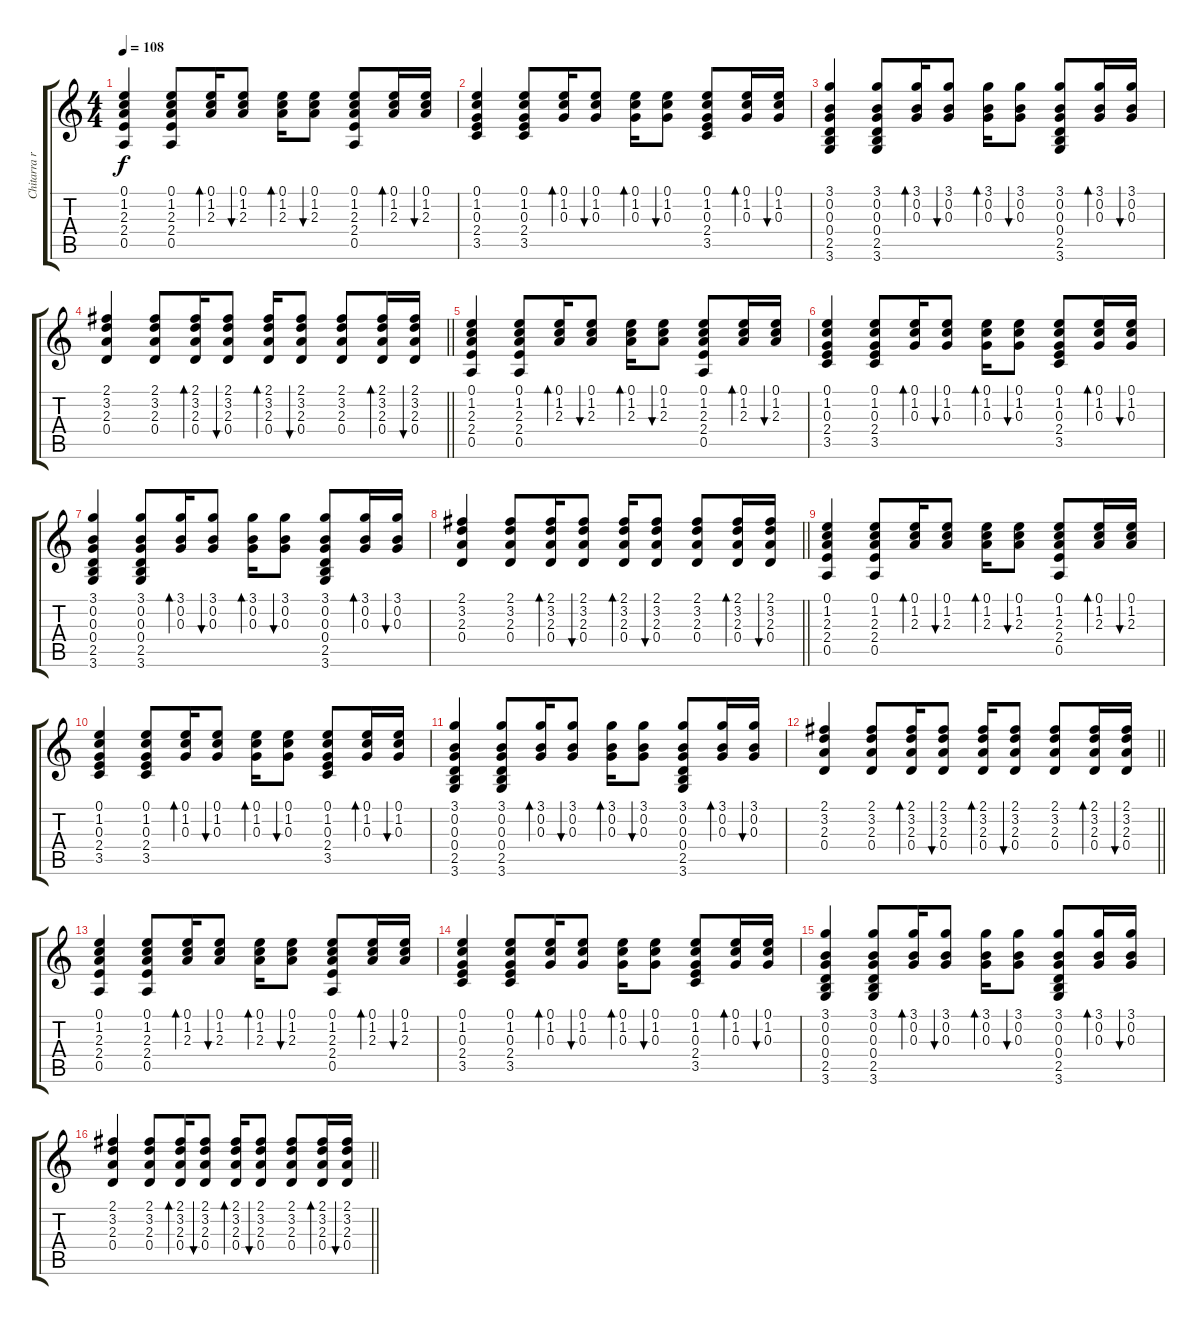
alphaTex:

\track ("Chitarra ritmica" "Chitarra r") {instrument acousticguitarsteel}
\staff {score tabs}
\tuning (E4 B3 G3 D3 A2 E2) {hide}
\ts (4 4)
\tempo 108
\clef g2
\ks c
(0.1 1.2 2.3 2.4 0.5).4{dy f} (0.1 1.2 2.3 2.4 0.5).8 (0.1 1.2 2.3).16{bd 60} (0.1 1.2 2.3).8{bu 60} (0.1 1.2 2.3).16{bd 60} (0.1 1.2 2.3).8{bu 60} (0.1 1.2 2.3 2.4 0.5).8 (0.1 1.2 2.3).16{bd 60} (0.1 1.2 2.3).16{bu 60} |
(0.1 1.2 0.3 2.4 3.5).4 (0.1 1.2 0.3 2.4 3.5).8 (0.1 1.2 0.3).16{bd 60} (0.1 1.2 0.3).8{bu 60} (0.1 1.2 0.3).16{bd 60} (0.1 1.2 0.3).8{bu 60} (0.1 1.2 0.3 2.4 3.5).8 (0.1 1.2 0.3).16{bd 60} (0.1 1.2 0.3).16{bu 60} |
(3.1 0.2 0.3 0.4 2.5 3.6).4 (3.1 0.2 0.3 0.4 2.5 3.6).8 (3.1 0.2 0.3).16{bd 60} (3.1 0.2 0.3).8{bu 60} (3.1 0.2 0.3).16{bd 60} (3.1 0.2 0.3).8{bu 60} (3.1 0.2 0.3 0.4 2.5 3.6).8 (3.1 0.2 0.3).16{bd 60} (3.1 0.2 0.3).16{bu 60} |
\barLineRight lightlight
(2.1 3.2 2.3 0.4).4 (2.1 3.2 2.3 0.4).8 (2.1 3.2 2.3 0.4).16{bd 60} (2.1 3.2 2.3 0.4).8{bu 60} (2.1 3.2 2.3 0.4).16{bd 60} (2.1 3.2 2.3 0.4).8{bu 60} (2.1 3.2 2.3 0.4).8 (2.1 3.2 2.3 0.4).16{bd 60} (2.1 3.2 2.3 0.4).16{bu 60} |
(0.1 1.2 2.3 2.4 0.5).4 (0.1 1.2 2.3 2.4 0.5).8 (0.1 1.2 2.3).16{bd 60} (0.1 1.2 2.3).8{bu 60} (0.1 1.2 2.3).16{bd 60} (0.1 1.2 2.3).8{bu 60} (0.1 1.2 2.3 2.4 0.5).8 (0.1 1.2 2.3).16{bd 60} (0.1 1.2 2.3).16{bu 60} |
(0.1 1.2 0.3 2.4 3.5).4 (0.1 1.2 0.3 2.4 3.5).8 (0.1 1.2 0.3).16{bd 60} (0.1 1.2 0.3).8{bu 60} (0.1 1.2 0.3).16{bd 60} (0.1 1.2 0.3).8{bu 60} (0.1 1.2 0.3 2.4 3.5).8 (0.1 1.2 0.3).16{bd 60} (0.1 1.2 0.3).16{bu 60} |
(3.1 0.2 0.3 0.4 2.5 3.6).4 (3.1 0.2 0.3 0.4 2.5 3.6).8 (3.1 0.2 0.3).16{bd 60} (3.1 0.2 0.3).8{bu 60} (3.1 0.2 0.3).16{bd 60} (3.1 0.2 0.3).8{bu 60} (3.1 0.2 0.3 0.4 2.5 3.6).8 (3.1 0.2 0.3).16{bd 60} (3.1 0.2 0.3).16{bu 60} |
\barLineRight lightlight
(2.1 3.2 2.3 0.4).4 (2.1 3.2 2.3 0.4).8 (2.1 3.2 2.3 0.4).16{bd 60} (2.1 3.2 2.3 0.4).8{bu 60} (2.1 3.2 2.3 0.4).16{bd 60} (2.1 3.2 2.3 0.4).8{bu 60} (2.1 3.2 2.3 0.4).8 (2.1 3.2 2.3 0.4).16{bd 60} (2.1 3.2 2.3 0.4).16{bu 60} |
(0.1 1.2 2.3 2.4 0.5).4 (0.1 1.2 2.3 2.4 0.5).8 (0.1 1.2 2.3).16{bd 60} (0.1 1.2 2.3).8{bu 60} (0.1 1.2 2.3).16{bd 60} (0.1 1.2 2.3).8{bu 60} (0.1 1.2 2.3 2.4 0.5).8 (0.1 1.2 2.3).16{bd 60} (0.1 1.2 2.3).16{bu 60} |
(0.1 1.2 0.3 2.4 3.5).4 (0.1 1.2 0.3 2.4 3.5).8 (0.1 1.2 0.3).16{bd 60} (0.1 1.2 0.3).8{bu 60} (0.1 1.2 0.3).16{bd 60} (0.1 1.2 0.3).8{bu 60} (0.1 1.2 0.3 2.4 3.5).8 (0.1 1.2 0.3).16{bd 60} (0.1 1.2 0.3).16{bu 60} |
(3.1 0.2 0.3 0.4 2.5 3.6).4 (3.1 0.2 0.3 0.4 2.5 3.6).8 (3.1 0.2 0.3).16{bd 60} (3.1 0.2 0.3).8{bu 60} (3.1 0.2 0.3).16{bd 60} (3.1 0.2 0.3).8{bu 60} (3.1 0.2 0.3 0.4 2.5 3.6).8 (3.1 0.2 0.3).16{bd 60} (3.1 0.2 0.3).16{bu 60} |
\barLineRight lightlight
(2.1 3.2 2.3 0.4).4 (2.1 3.2 2.3 0.4).8 (2.1 3.2 2.3 0.4).16{bd 60} (2.1 3.2 2.3 0.4).8{bu 60} (2.1 3.2 2.3 0.4).16{bd 60} (2.1 3.2 2.3 0.4).8{bu 60} (2.1 3.2 2.3 0.4).8 (2.1 3.2 2.3 0.4).16{bd 60} (2.1 3.2 2.3 0.4).16{bu 60} |
(0.1 1.2 2.3 2.4 0.5).4 (0.1 1.2 2.3 2.4 0.5).8 (0.1 1.2 2.3).16{bd 60} (0.1 1.2 2.3).8{bu 60} (0.1 1.2 2.3).16{bd 60} (0.1 1.2 2.3).8{bu 60} (0.1 1.2 2.3 2.4 0.5).8 (0.1 1.2 2.3).16{bd 60} (0.1 1.2 2.3).16{bu 60} |
(0.1 1.2 0.3 2.4 3.5).4 (0.1 1.2 0.3 2.4 3.5).8 (0.1 1.2 0.3).16{bd 60} (0.1 1.2 0.3).8{bu 60} (0.1 1.2 0.3).16{bd 60} (0.1 1.2 0.3).8{bu 60} (0.1 1.2 0.3 2.4 3.5).8 (0.1 1.2 0.3).16{bd 60} (0.1 1.2 0.3).16{bu 60} |
(3.1 0.2 0.3 0.4 2.5 3.6).4 (3.1 0.2 0.3 0.4 2.5 3.6).8 (3.1 0.2 0.3).16{bd 60} (3.1 0.2 0.3).8{bu 60} (3.1 0.2 0.3).16{bd 60} (3.1 0.2 0.3).8{bu 60} (3.1 0.2 0.3 0.4 2.5 3.6).8 (3.1 0.2 0.3).16{bd 60} (3.1 0.2 0.3).16{bu 60} |
\barLineRight lightlight
(2.1 3.2 2.3 0.4).4 (2.1 3.2 2.3 0.4).8 (2.1 3.2 2.3 0.4).16{bd 60} (2.1 3.2 2.3 0.4).8{bu 60} (2.1 3.2 2.3 0.4).16{bd 60} (2.1 3.2 2.3 0.4).8{bu 60} (2.1 3.2 2.3 0.4).8 (2.1 3.2 2.3 0.4).16{bd 60} (2.1 3.2 2.3 0.4).16{bu 60}
